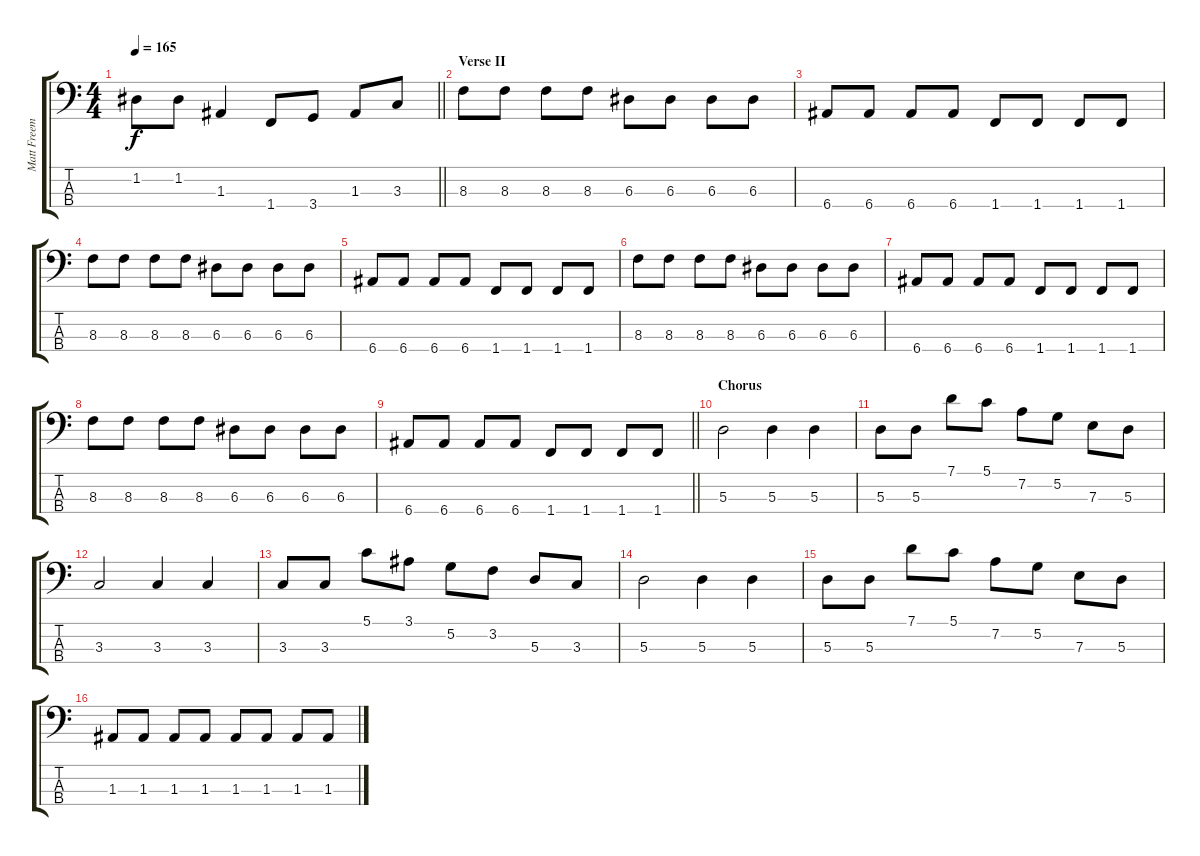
\track ("Matt Freeman" "Matt Freem") {instrument electricbassfinger}
\staff {score tabs}
\tuning (G2 D2 A1 E1) {hide}
\ts (4 4)
\tempo 165
\clef f4
\barLineRight lightlight
\ks c
1.2.8{dy f} 1.2.8 1.3.4 1.4.8 3.4.8 1.3.8 3.3.8 |
\section ("" "Verse II")
8.3.8 8.3.8 8.3.8 8.3.8 6.3.8 6.3.8 6.3.8 6.3.8 |
6.4.8 6.4.8 6.4.8 6.4.8 1.4.8 1.4.8 1.4.8 1.4.8 |
8.3.8 8.3.8 8.3.8 8.3.8 6.3.8 6.3.8 6.3.8 6.3.8 |
6.4.8 6.4.8 6.4.8 6.4.8 1.4.8 1.4.8 1.4.8 1.4.8 |
8.3.8 8.3.8 8.3.8 8.3.8 6.3.8 6.3.8 6.3.8 6.3.8 |
6.4.8 6.4.8 6.4.8 6.4.8 1.4.8 1.4.8 1.4.8 1.4.8 |
8.3.8 8.3.8 8.3.8 8.3.8 6.3.8 6.3.8 6.3.8 6.3.8 |
\barLineRight lightlight
6.4.8 6.4.8 6.4.8 6.4.8 1.4.8 1.4.8 1.4.8 1.4.8 |
\section ("" "Chorus")
5.3.2 5.3.4 5.3.4 |
5.3.8 5.3.8 7.1.8 5.1.8 7.2.8 5.2.8 7.3.8 5.3.8 |
3.3.2 3.3.4 3.3.4 |
3.3.8 3.3.8 5.1.8 3.1.8 5.2.8 3.2.8 5.3.8 3.3.8 |
5.3.2 5.3.4 5.3.4 |
5.3.8 5.3.8 7.1.8 5.1.8 7.2.8 5.2.8 7.3.8 5.3.8 |
1.3.8 1.3.8 1.3.8 1.3.8 1.3.8 1.3.8 1.3.8 1.3.8
